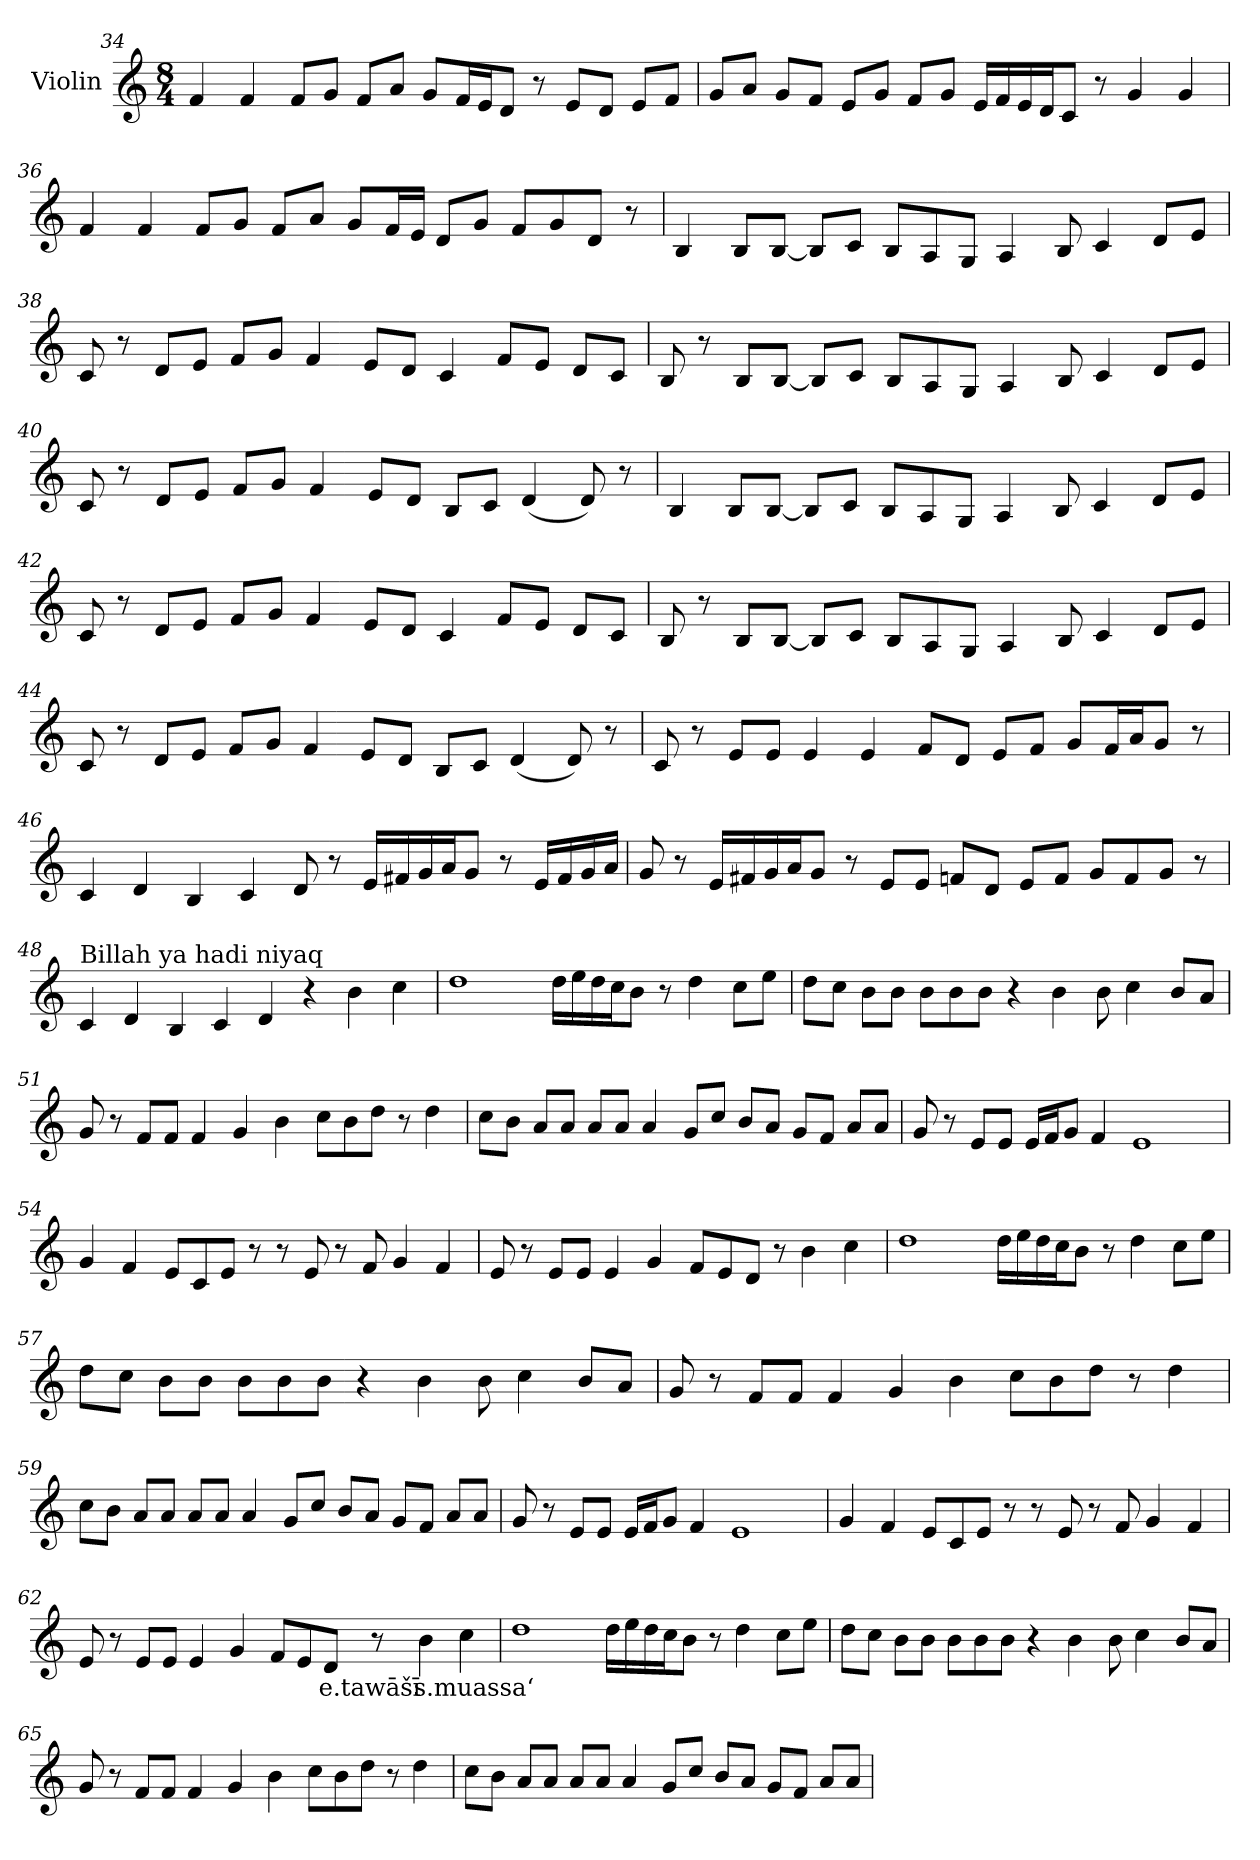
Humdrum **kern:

**kern	**text
*part1	*part1
*staff1	*staff1
*I"Violin	*
*clefG2	*
*k[]	*
*M8/4	*
=34	=34
4f/	.
4f/	.
8f/L	.
8g/J	.
8f/L	.
8a/J	.
8g/L	.
16f/L	.
16e/J	.
8d/J	.
8r	.
8e/L	.
8d/J	.
8e/L	.
8f/J	.
!!LO:LB:g=z
=35	=35
8g/L	.
8a/J	.
8g/L	.
8f/J	.
8e/L	.
8g/J	.
8f/L	.
8g/J	.
16e/LL	.
16f/	.
16e/	.
16d/J	.
8c/J	.
8r	.
4g/	.
4g/	.
=36	=36
4f/	.
4f/	.
8f/L	.
8g/J	.
8f/L	.
8a/J	.
8g/L	.
16f/L	.
16e/JJ	.
8d/L	.
8g/J	.
8f/L	.
8g/	.
8d/J	.
8r	.
!!LO:LB:g=z
=37	=37
4B/	.
8B/L	.
[8B/J	.
8B/L]	.
8c/J	.
8B/L	.
8A/	.
8G/J	.
4A/	.
8B/	.
4c/	.
8d/L	.
8e/J	.
=38	=38
8c/	.
8r	.
8d/L	.
8e/J	.
8f/L	.
8g/J	.
4f/	.
8e/L	.
8d/J	.
4c/	.
8f/L	.
8e/J	.
8d/L	.
8c/J	.
!!LO:LB:g=z
=39	=39
8B/	.
8r	.
8B/L	.
[8B/J	.
8B/L]	.
8c/J	.
8B/L	.
8A/	.
8G/J	.
4A/	.
8B/	.
4c/	.
8d/L	.
8e/J	.
=40	=40
8c/	.
8r	.
8d/L	.
8e/J	.
8f/L	.
8g/J	.
4f/	.
8e/L	.
8d/J	.
8B/L	.
8c/J	.
(<4d/	.
8d/)	.
8r	.
!!LO:LB:g=z
=41	=41
4B/	.
8B/L	.
[8B/J	.
8B/L]	.
8c/J	.
8B/L	.
8A/	.
8G/J	.
4A/	.
8B/	.
4c/	.
8d/L	.
8e/J	.
=42	=42
8c/	.
8r	.
8d/L	.
8e/J	.
8f/L	.
8g/J	.
4f/	.
8e/L	.
8d/J	.
4c/	.
8f/L	.
8e/J	.
8d/L	.
8c/J	.
!!LO:LB:g=z
=43	=43
8B/	.
8r	.
8B/L	.
[8B/J	.
8B/L]	.
8c/J	.
8B/L	.
8A/	.
8G/J	.
4A/	.
8B/	.
4c/	.
8d/L	.
8e/J	.
=44	=44
8c/	.
8r	.
8d/L	.
8e/J	.
8f/L	.
8g/J	.
4f/	.
8e/L	.
8d/J	.
8B/L	.
8c/J	.
(<4d/	.
8d/)	.
8r	.
!!LO:LB:g=z
=45	=45
8c/	.
8r	.
8e/L	.
8e/J	.
4e/	.
4e/	.
8f/L	.
8d/J	.
8e/L	.
8f/J	.
8g/L	.
16f/L	.
16a/J	.
8g/J	.
8r	.
=46	=46
4c/	.
4d/	.
4B/	.
4c/	.
8d/	.
8r	.
16e/LL	.
16f#X/	.
16g/	.
16a/J	.
8g/J	.
8r	.
16e/LL	.
16f#/	.
16g/	.
16a/JJ	.
!!LO:LB:g=z
=47	=47
8g/	.
8r	.
16e/LL	.
16f#X/	.
16g/	.
16a/J	.
8g/J	.
8r	.
8e/L	.
8e/J	.
8fn/L	.
8d/J	.
8e/L	.
8f/J	.
8g/L	.
8f/	.
8g/J	.
8r	.
=48	=48
!LO:TX:a:t=Billah ya hadi niyaq	!
4c/	.
4d/	.
4B/	.
4c/	.
4d/	.
4r	.
4b\	.
4cc\	.
!!LO:PB:g=z
=49	=49
1dd	.
16dd\LL	.
16ee\	.
16dd\	.
16cc\J	.
8b\J	.
8r	.
4dd\	.
8cc\L	.
8ee\J	.
=50	=50
8dd\L	.
8cc\J	.
8b\L	.
8b\J	.
8b\L	.
8b\	.
8b\J	.
4r	.
4b\	.
8b\	.
4cc\	.
8b/L	.
8a/J	.
!!LO:LB:g=z
=51	=51
8g/	.
8r	.
8f/L	.
8f/J	.
4f/	.
4g/	.
4b\	.
8cc\L	.
8b\	.
8dd\J	.
8r	.
4dd\	.
=52	=52
8cc\L	.
8b\J	.
8a/L	.
8a/J	.
8a/L	.
8a/J	.
4a/	.
8g/L	.
8cc/J	.
8b/L	.
8a/J	.
8g/L	.
8f/J	.
8a/L	.
8a/J	.
!!LO:LB:g=z
=53	=53
8g/	.
8r	.
8e/L	.
8e/J	.
16e/LL	.
16f/J	.
8g/J	.
4f/	.
1e	.
=54	=54
4g/	.
4f/	.
8e/L	.
8c/	.
8e/J	.
8r	.
8r	.
8e/	.
8r	.
8f/	.
4g/	.
4f/	.
!!LO:LB:g=z
=55	=55
8e/	.
8r	.
8e/L	.
8e/J	.
4e/	.
4g/	.
8f/L	.
8e/	.
8d/J	.
8r	.
4b\	.
4cc\	.
=56	=56
1dd	.
16dd\LL	.
16ee\	.
16dd\	.
16cc\J	.
8b\J	.
8r	.
4dd\	.
8cc\L	.
8ee\J	.
!!LO:LB:g=z
=57	=57
8dd\L	.
8cc\J	.
8b\L	.
8b\J	.
8b\L	.
8b\	.
8b\J	.
4r	.
4b\	.
8b\	.
4cc\	.
8b/L	.
8a/J	.
=58	=58
8g/	.
8r	.
8f/L	.
8f/J	.
4f/	.
4g/	.
4b\	.
8cc\L	.
8b\	.
8dd\J	.
8r	.
4dd\	.
!!LO:LB:g=z
=59	=59
8cc\L	.
8b\J	.
8a/L	.
8a/J	.
8a/L	.
8a/J	.
4a/	.
8g/L	.
8cc/J	.
8b/L	.
8a/J	.
8g/L	.
8f/J	.
8a/L	.
8a/J	.
=60	=60
8g/	.
8r	.
8e/L	.
8e/J	.
16e/LL	.
16f/J	.
8g/J	.
4f/	.
1e	.
!!LO:LB:g=z
=61	=61
4g/	.
4f/	.
8e/L	.
8c/	.
8e/J	.
8r	.
8r	.
8e/	.
8r	.
8f/	.
4g/	.
4f/	.
=62	=62
8e/	.
8r	.
8e/L	.
8e/J	.
4e/	.
4g/	.
8f/L	.
8e/	.
!	!LO:LY:b
8d/J	e.tawāšī
8r	.
!	!LO:LY:b
4b\	s.muassa‘
4cc\	.
!!LO:LB:g=z
=63	=63
1dd	.
16dd\LL	.
16ee\	.
16dd\	.
16cc\J	.
8b\J	.
8r	.
4dd\	.
8cc\L	.
8ee\J	.
=64	=64
8dd\L	.
8cc\J	.
8b\L	.
8b\J	.
8b\L	.
8b\	.
8b\J	.
4r	.
4b\	.
8b\	.
4cc\	.
8b/L	.
8a/J	.
!!LO:PB:g=z
=65	=65
8g/	.
8r	.
8f/L	.
8f/J	.
4f/	.
4g/	.
4b\	.
8cc\L	.
8b\	.
8dd\J	.
8r	.
4dd\	.
=66	=66
8cc\L	.
8b\J	.
8a/L	.
8a/J	.
8a/L	.
8a/J	.
4a/	.
8g/L	.
8cc/J	.
8b/L	.
8a/J	.
8g/L	.
8f/J	.
8a/L	.
8a/J	.
=	=
*-	*-
